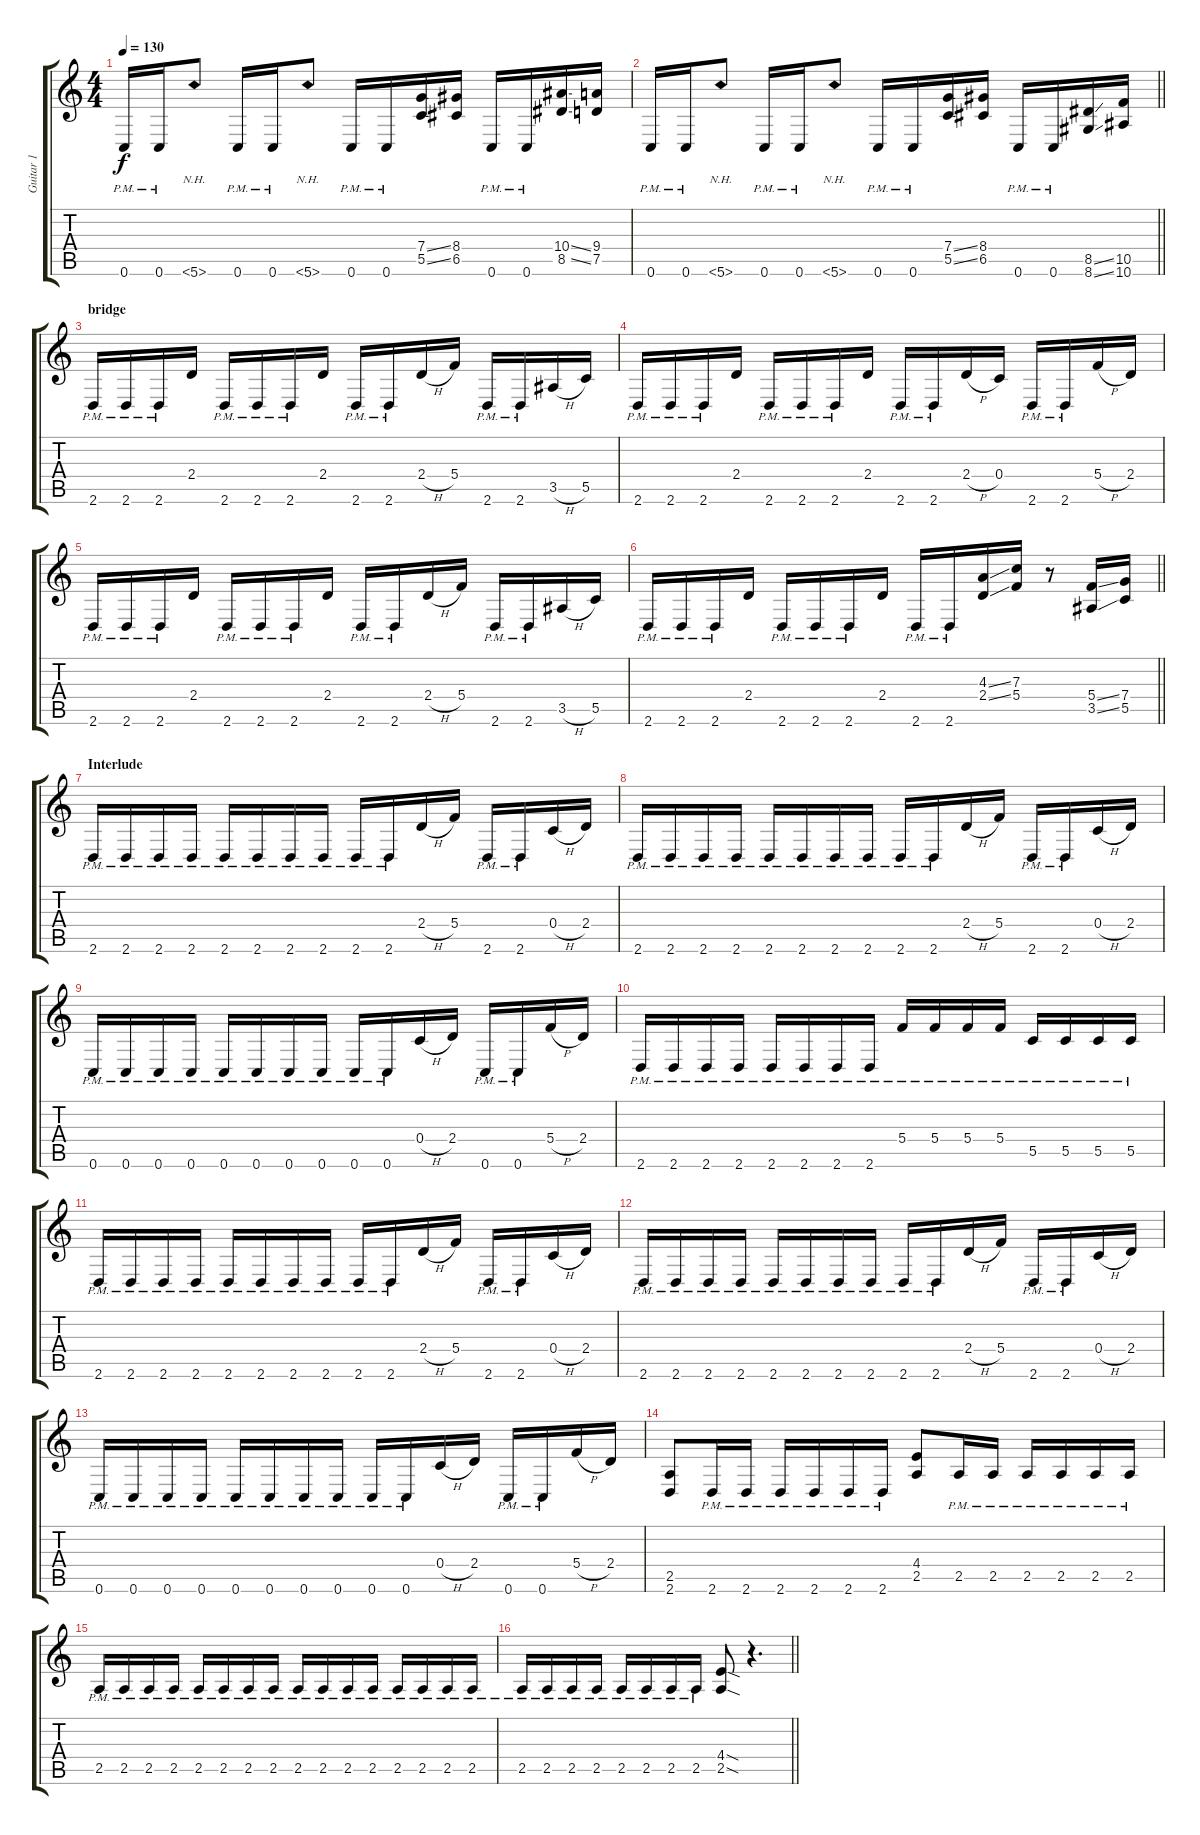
\track ("Guitar 1" "Guitar 1") {instrument distortionguitar}
\staff {score tabs}
\tuning (D4 A3 F3 C3 G2 C2) {hide}
\ts (4 4)
\tempo 130
\clef g2
\ks c
0.6{pm}.16{dy f} 0.6{pm}.16 5.6{nh}.8 0.6{pm}.16 0.6{pm}.16 5.6{nh}.8 0.6{pm}.16 0.6{pm}.16 (7.4{ss} 5.5{ss}).16 (8.4 6.5).16 0.6{pm}.16 0.6{pm}.16 (10.4{ss} 8.5{ss}).16 (9.4 7.5).16 |
\barLineRight lightlight
0.6{pm}.16 0.6{pm}.16 5.6{nh}.8 0.6{pm}.16 0.6{pm}.16 5.6{nh}.8 0.6{pm}.16 0.6{pm}.16 (7.4{ss} 5.5{ss}).16 (8.4 6.5).16 0.6{pm}.16 0.6{pm}.16 (8.5{ss} 8.6{ss}).16 (10.5 10.6).16 |
\section ("" "bridge")
2.6{pm}.16 2.6{pm}.16 2.6{pm}.16 2.4.16 2.6{pm}.16 2.6{pm}.16 2.6{pm}.16 2.4.16 2.6{pm}.16 2.6{pm}.16 2.4{h}.16 5.4.16 2.6{pm}.16 2.6{pm}.16 3.5{h}.16 5.5.16 |
2.6{pm}.16 2.6{pm}.16 2.6{pm}.16 2.4.16 2.6{pm}.16 2.6{pm}.16 2.6{pm}.16 2.4.16 2.6{pm}.16 2.6{pm}.16 2.4{h}.16 0.4.16 2.6{pm}.16 2.6{pm}.16 5.4{h}.16 2.4.16 |
2.6{pm}.16 2.6{pm}.16 2.6{pm}.16 2.4.16 2.6{pm}.16 2.6{pm}.16 2.6{pm}.16 2.4.16 2.6{pm}.16 2.6{pm}.16 2.4{h}.16 5.4.16 2.6{pm}.16 2.6{pm}.16 3.5{h}.16 5.5.16 |
\barLineRight lightlight
2.6{pm}.16 2.6{pm}.16 2.6{pm}.16 2.4.16 2.6{pm}.16 2.6{pm}.16 2.6{pm}.16 2.4.16 2.6{pm}.16 2.6{pm}.16 (4.3{ss} 2.4{ss}).16 (7.3 5.4).16 r.8 (5.4{ss} 3.5{ss}).16 (7.4 5.5).16 |
\section ("" "Interlude")
2.6{pm}.16 2.6{pm}.16 2.6{pm}.16 2.6{pm}.16 2.6{pm}.16 2.6{pm}.16 2.6{pm}.16 2.6{pm}.16 2.6{pm}.16 2.6{pm}.16 2.4{h}.16 5.4.16 2.6{pm}.16 2.6{pm}.16 0.4{h}.16 2.4.16 |
2.6{pm}.16 2.6{pm}.16 2.6{pm}.16 2.6{pm}.16 2.6{pm}.16 2.6{pm}.16 2.6{pm}.16 2.6{pm}.16 2.6{pm}.16 2.6{pm}.16 2.4{h}.16 5.4.16 2.6{pm}.16 2.6{pm}.16 0.4{h}.16 2.4.16 |
0.6{pm}.16 0.6{pm}.16 0.6{pm}.16 0.6{pm}.16 0.6{pm}.16 0.6{pm}.16 0.6{pm}.16 0.6{pm}.16 0.6{pm}.16 0.6{pm}.16 0.4{h}.16 2.4.16 0.6{pm}.16 0.6{pm}.16 5.4{h}.16 2.4.16 |
2.6{pm}.16 2.6{pm}.16 2.6{pm}.16 2.6{pm}.16 2.6{pm}.16 2.6{pm}.16 2.6{pm}.16 2.6{pm}.16 5.4{pm}.16 5.4{pm}.16 5.4{pm}.16 5.4{pm}.16 5.5{pm}.16 5.5{pm}.16 5.5{pm}.16 5.5{pm}.16 |
2.6{pm}.16 2.6{pm}.16 2.6{pm}.16 2.6{pm}.16 2.6{pm}.16 2.6{pm}.16 2.6{pm}.16 2.6{pm}.16 2.6{pm}.16 2.6{pm}.16 2.4{h}.16 5.4.16 2.6{pm}.16 2.6{pm}.16 0.4{h}.16 2.4.16 |
2.6{pm}.16 2.6{pm}.16 2.6{pm}.16 2.6{pm}.16 2.6{pm}.16 2.6{pm}.16 2.6{pm}.16 2.6{pm}.16 2.6{pm}.16 2.6{pm}.16 2.4{h}.16 5.4.16 2.6{pm}.16 2.6{pm}.16 0.4{h}.16 2.4.16 |
0.6{pm}.16 0.6{pm}.16 0.6{pm}.16 0.6{pm}.16 0.6{pm}.16 0.6{pm}.16 0.6{pm}.16 0.6{pm}.16 0.6{pm}.16 0.6{pm}.16 0.4{h}.16 2.4.16 0.6{pm}.16 0.6{pm}.16 5.4{h}.16 2.4.16 |
(2.5 2.6).8 2.6{pm}.16 2.6{pm}.16 2.6{pm}.16 2.6{pm}.16 2.6{pm}.16 2.6{pm}.16 (4.4 2.5).8 2.5{pm}.16 2.5{pm}.16 2.5{pm}.16 2.5{pm}.16 2.5{pm}.16 2.5{pm}.16 |
2.5{pm}.16 2.5{pm}.16 2.5{pm}.16 2.5{pm}.16 2.5{pm}.16 2.5{pm}.16 2.5{pm}.16 2.5{pm}.16 2.5{pm}.16 2.5{pm}.16 2.5{pm}.16 2.5{pm}.16 2.5{pm}.16 2.5{pm}.16 2.5{pm}.16 2.5{pm}.16 |
\barLineRight lightlight
2.5{pm}.16 2.5{pm}.16 2.5{pm}.16 2.5{pm}.16 2.5{pm}.16 2.5{pm}.16 2.5{pm}.16 2.5{pm}.16 (4.4{sod} 2.5{sod}).8 r.4{d}
